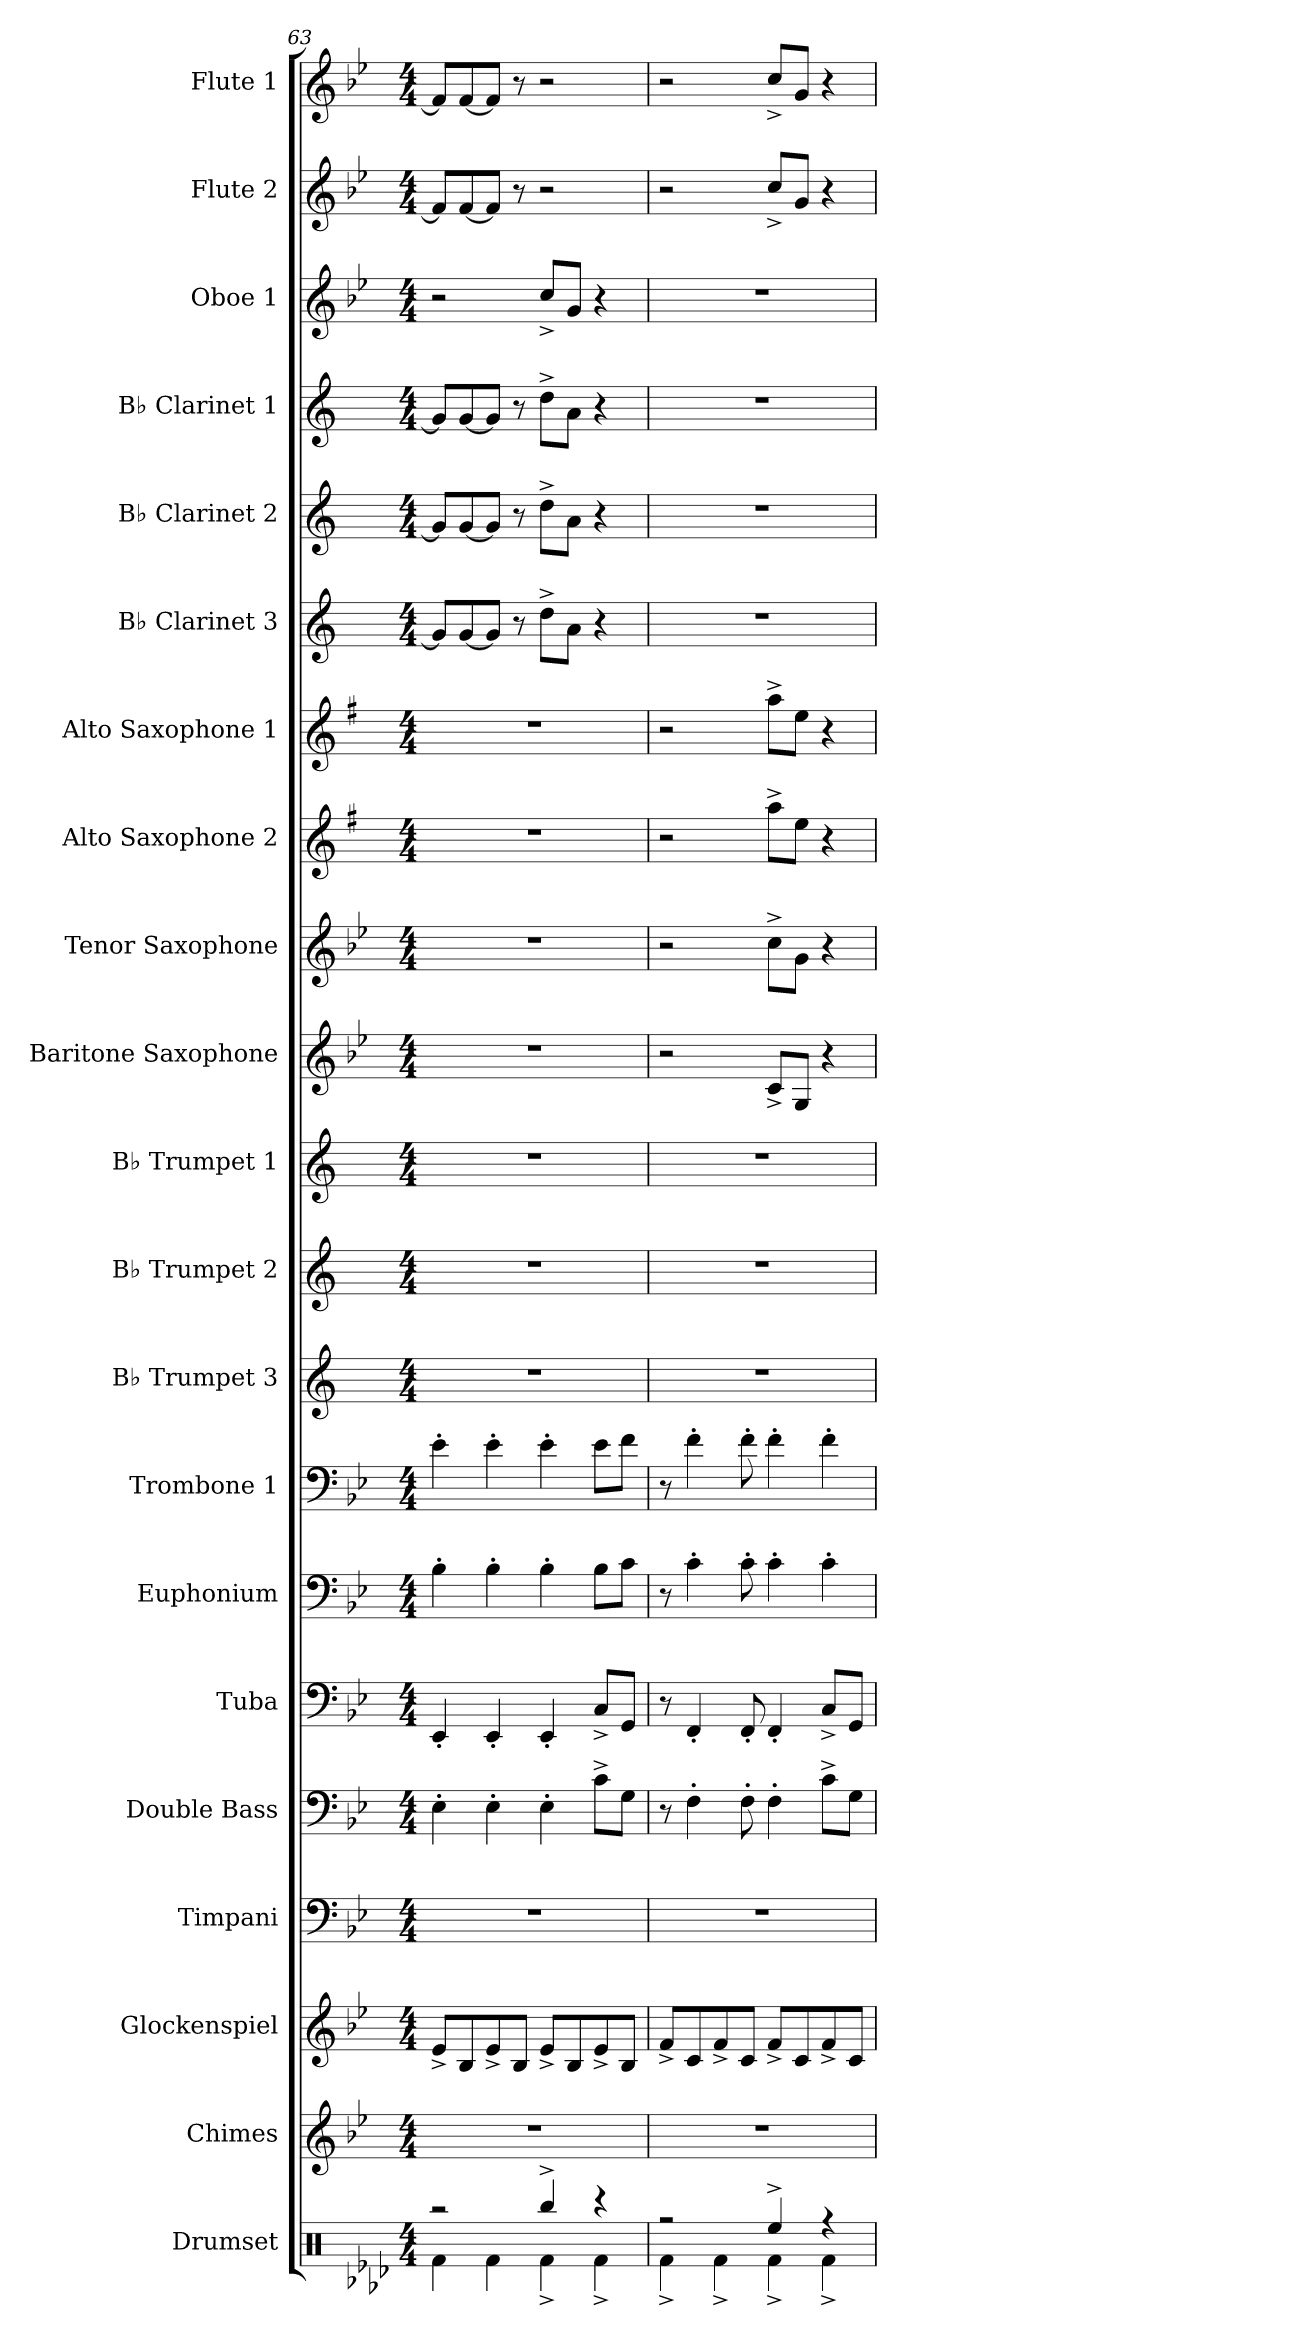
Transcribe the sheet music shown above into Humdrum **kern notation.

**kern	**kern	**kern	**kern	**kern	**kern	**kern	**kern	**kern	**kern	**kern	**kern	**kern	**kern	**kern	**kern	**kern	**kern	**kern	**kern	**kern
*part21	*part20	*part19	*part18	*part17	*part16	*part15	*part14	*part13	*part12	*part11	*part10	*part9	*part8	*part7	*part6	*part5	*part4	*part3	*part2	*part1
*staff21	*staff20	*staff19	*staff18	*staff17	*staff16	*staff15	*staff14	*staff13	*staff12	*staff11	*staff10	*staff9	*staff8	*staff7	*staff6	*staff5	*staff4	*staff3	*staff2	*staff1
*I"Drumset	*I"Chimes	*I"Glockenspiel	*I"Timpani	*I"Double Bass	*I"Tuba	*I"Euphonium	*I"Trombone 1	*I"B♭ Trumpet 3	*I"B♭ Trumpet 2	*I"B♭ Trumpet 1	*I"Baritone Saxophone	*I"Tenor Saxophone	*I"Alto Saxophone 2	*I"Alto Saxophone 1	*I"B♭ Clarinet 3	*I"B♭ Clarinet 2	*I"B♭ Clarinet 1	*I"Oboe 1	*I"Flute 2	*I"Flute 1
*I'D. Set	*I'Cme.	*I'Glk.	*I'Timp.	*I'Db.	*I'Tba.	*I'Euph.	*I'Tbn. 1	*I'B♭ Tpt. 3	*I'B♭ Tpt. 2	*I'B♭ Tpt. 1	*I'Bar. Sax.	*I'T. Sax.	*I'A. Sax. 2	*I'A. Sax. 1	*I'B♭ Cl. 3	*I'B♭ Cl. 2	*I'B♭ Cl. 1	*I'Ob. 1	*I'Fl. 2	*I'Fl. 1
*clefX	*clefG2	*clefG2	*clefF4	*clefF4	*clefF4	*clefF4	*clefF4	*clefG2	*clefG2	*clefG2	*clefG2	*clefG2	*clefG2	*clefG2	*clefG2	*clefG2	*clefG2	*clefG2	*clefG2	*clefG2
*	*	*ITrd-14c-24	*	*ITrd7c12	*	*	*	*ITrd1c2	*ITrd1c2	*ITrd1c2	*ITrd12c21	*ITrd8c14	*ITrd5c9	*ITrd5c9	*ITrd1c2	*ITrd1c2	*ITrd1c2	*	*	*
*k[b-e-a-d-]	*k[b-e-]	*k[b-e-]	*k[b-e-]	*k[b-e-]	*k[b-e-]	*k[b-e-]	*k[b-e-]	*k[b-e-]	*k[b-e-]	*k[b-e-]	*k[b-e-]	*k[b-e-]	*k[b-e-]	*k[b-e-]	*k[b-e-]	*k[b-e-]	*k[b-e-]	*k[b-e-]	*k[b-e-]	*k[b-e-]
*M4/4	*M4/4	*M4/4	*M4/4	*M4/4	*M4/4	*M4/4	*M4/4	*M4/4	*M4/4	*M4/4	*M4/4	*M4/4	*M4/4	*M4/4	*M4/4	*M4/4	*M4/4	*M4/4	*M4/4	*M4/4
=63	=63	=63	=63	=63	=63	=63	=63	=63	=63	=63	=63	=63	=63	=63	=63	=63	=63	=63	=63	=63
*^	*	*	*	*	*	*	*	*	*	*	*	*	*	*	*	*	*	*	*	*
2r	4Rf\	1r	8eee-^/L	1r	4EE-'\	4EE-'/	4B-'\	4e-'\	1r	1r	1r	1r	1r	1r	1r	8f/L]	8f/L]	8f/L]	2r	8f/L]	8f/L]
.	.	.	8bb-/	.	.	.	.	.	.	.	.	.	.	.	.	[8f/	[8f/	[8f/	.	[8f/	[8f/
.	4Rf\	.	8eee-^/	.	4EE-'\	4EE-'/	4B-'\	4e-'\	.	.	.	.	.	.	.	8f/J]	8f/J]	8f/J]	.	8f/J]	8f/J]
.	.	.	8bb-/J	.	.	.	.	.	.	.	.	.	.	.	.	8r	8r	8r	.	8r	8r
4Rbb^/	4Rf^\	.	8eee-^/L	.	4EE-'\	4EE-'/	4B-'\	4e-'\	.	.	.	.	.	.	.	8cc^\L	8cc^\L	8cc^\L	8cc^/L	2r	2r
.	.	.	8bb-/	.	.	.	.	.	.	.	.	.	.	.	.	8g\J	8g\J	8g\J	8g/J	.	.
4r	4Rf^\	.	8eee-^/	.	8C^\L	8C^/L	8B-\L	8e-\L	.	.	.	.	.	.	.	4r	4r	4r	4r	.	.
.	.	.	8bb-/J	.	8GG\J	8GG/J	8c\J	8f\J	.	.	.	.	.	.	.	.	.	.	.	.	.
=64	=64	=64	=64	=64	=64	=64	=64	=64	=64	=64	=64	=64	=64	=64	=64	=64	=64	=64	=64	=64	=64
2r	4Rf^\	1r	8fff^/L	1r	8r	8r	8r	8r	1r	1r	1r	2r	2r	2r	2r	1r	1r	1r	1r	2r	2r
.	.	.	8ccc/	.	4FF'\	4FF'/	4c'\	4f'\	.	.	.	.	.	.	.	.	.	.	.	.	.
.	4Rf^\	.	8fff^/	.	.	.	.	.	.	.	.	.	.	.	.	.	.	.	.	.	.
.	.	.	8ccc/J	.	8FF'\	8FF'/	8c'\	8f'\	.	.	.	.	.	.	.	.	.	.	.	.	.
4Ree^/	4Rf^\	.	8fff^/L	.	4FF'\	4FF'/	4c'\	4f'\	.	.	.	8C^/L	8c^\L	8cc^\L	8cc^\L	.	.	.	.	8cc^/L	8cc^/L
.	.	.	8ccc/	.	.	.	.	.	.	.	.	8GG/J	8G\J	8g\J	8g\J	.	.	.	.	8g/J	8g/J
4r	4Rf^\	.	8fff^/	.	8C^\L	8C^/L	4c'\	4f'\	.	.	.	4r	4r	4r	4r	.	.	.	.	4r	4r
.	.	.	8ccc/J	.	8GG\J	8GG/J	.	.	.	.	.	.	.	.	.	.	.	.	.	.	.
*v	*v	*	*	*	*	*	*	*	*	*	*	*	*	*	*	*	*	*	*	*	*
=	=	=	=	=	=	=	=	=	=	=	=	=	=	=	=	=	=	=	=	=
*-	*-	*-	*-	*-	*-	*-	*-	*-	*-	*-	*-	*-	*-	*-	*-	*-	*-	*-	*-	*-
